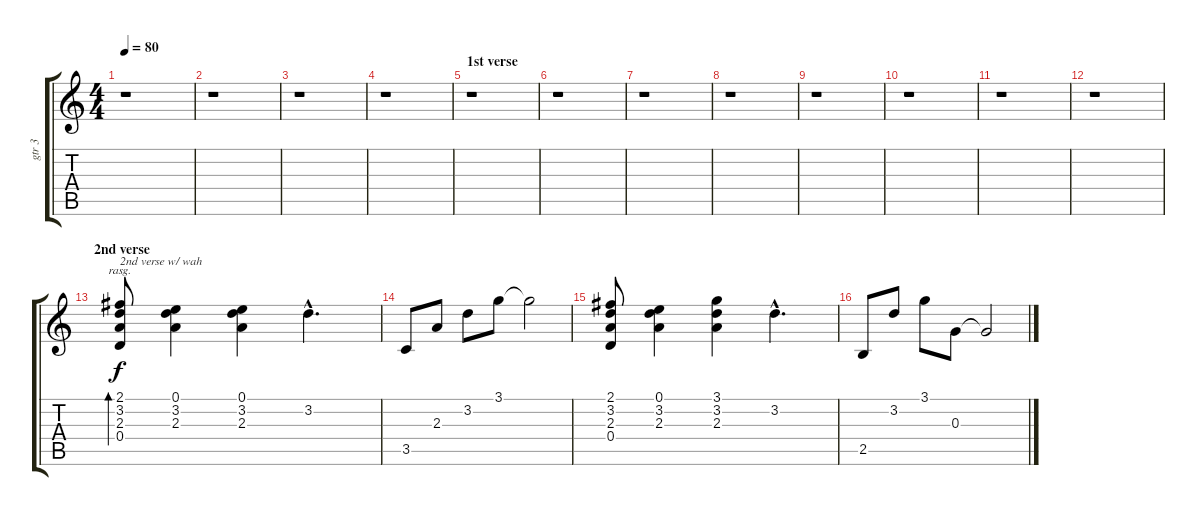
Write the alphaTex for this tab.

\track ("gtr 3" "gtr 3") {instrument overdrivenguitar}
\staff {score tabs}
\tuning (E4 B3 G3 D3 A2 D2) {hide}
\ts (4 4)
\tempo 80
\clef g2
\ks c
r.1{dy f instrument overdrivenguitar} |
r.1 |
r.1 |
r.1 |
\section ("" "1st verse")
r.1 |
r.1 |
r.1 |
r.1 |
r.1 |
r.1 |
r.1 |
r.1 |
\section ("" "2nd verse")
(2.1 3.2 2.3 0.4).8{bd 120 rasg ii txt "2nd verse w/ wah"} (0.1 3.2 2.3).4 (0.1 3.2 2.3).4 3.2{hac}.4{d} |
3.5.8 2.3.8 3.2.8 3.1.8 3.1{t}.2 |
(2.1 3.2 2.3 0.4).8 (0.1 3.2 2.3).4 (3.1 3.2 2.3).4 3.2{hac}.4{d} |
2.5.8 3.2.8 3.1.8 0.3.8 0.3{t}.2
